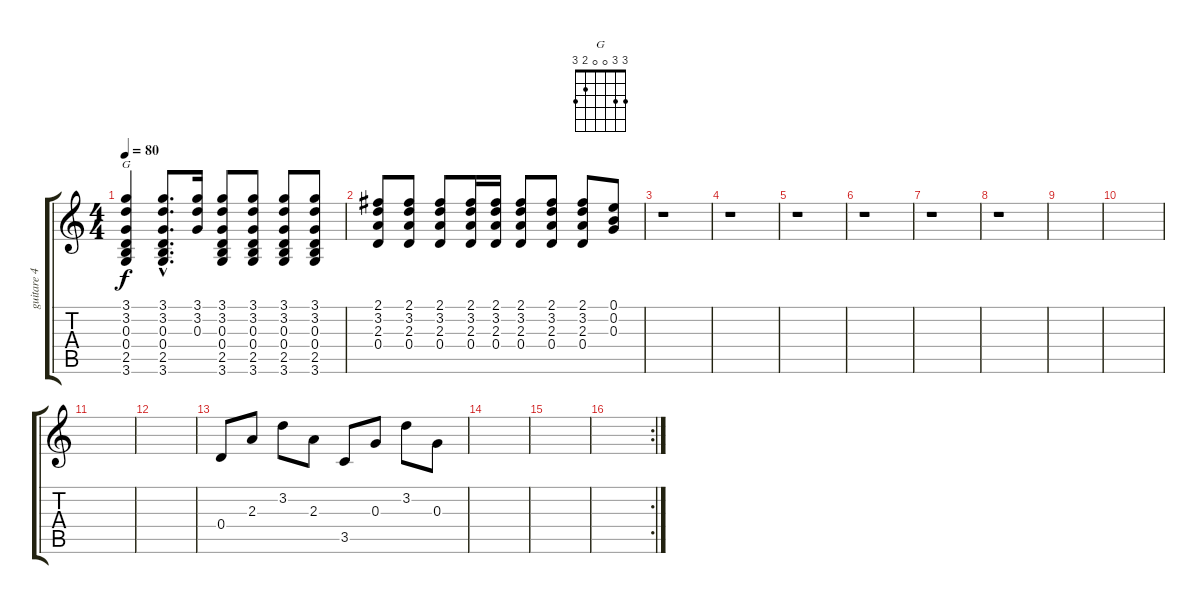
\track ("guitare 4" "guitare 4") {instrument overdrivenguitar}
\staff {score tabs}
\tuning (E4 B3 G3 D3 A2 E2) {hide}
\chord ("G" 3 3 0 0 2 3)
\ts (4 4)
\tempo 80
\clef g2
\ks c
(3.1 3.2 0.3 0.4 2.5 3.6).4{ch "G" dy f} (3.1{hac} 3.2{hac} 0.3{hac} 0.4{hac} 2.5{hac} 3.6{hac}).8{d} (3.1 3.2 0.3).16 (3.1 3.2 0.3 0.4 2.5 3.6).8 (3.1 3.2 0.3 0.4 2.5 3.6).8 (3.1 3.2 0.3 0.4 2.5 3.6).8 (3.1 3.2 0.3 0.4 2.5 3.6).8 |
(2.1 3.2 2.3 0.4).8 (2.1 3.2 2.3 0.4).8 (2.1 3.2 2.3 0.4).8 (2.1 3.2 2.3 0.4).16 (2.1 3.2 2.3 0.4).16 (2.1 3.2 2.3 0.4).8 (2.1 3.2 2.3 0.4).8 (2.1 3.2 2.3 0.4).8 (0.1 0.2 0.3).8 |
r.1 |
r.1 |
r.1 |
r.1 |
r.1 |
r.1 |
|
|
|
|
0.4.8 2.3.8 3.2.8 2.3.8 3.5.8 0.3.8 3.2.8 0.3.8 |
|
|
\rc 2
